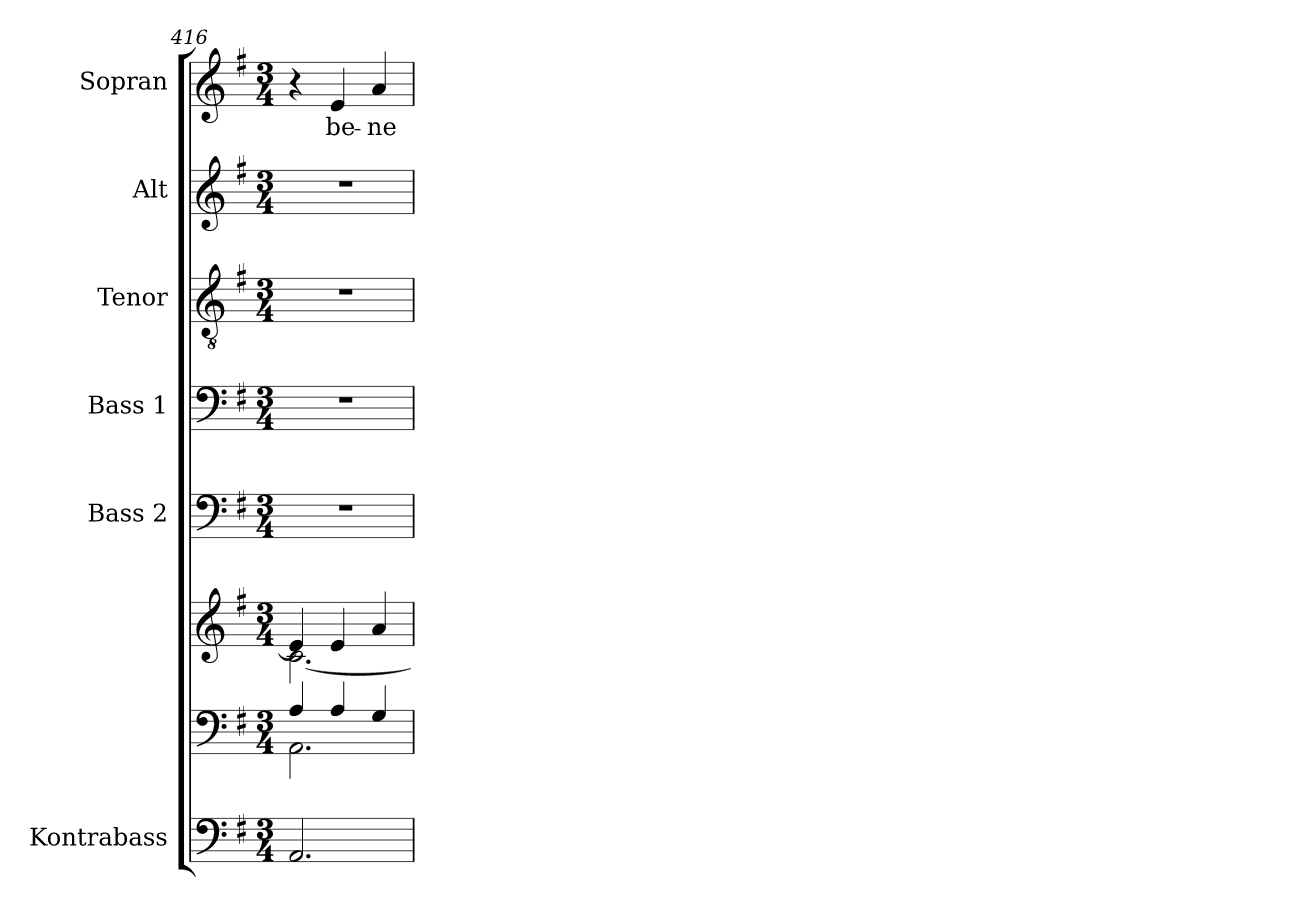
**kern	**kern	**kern	**kern	**kern	**kern	**kern	**kern	**text
*part7	*part6	*part6	*part5	*part4	*part3	*part2	*part1	*part1
*staff8	*staff7	*staff6	*staff5	*staff4	*staff3	*staff2	*staff1	*staff1
*I"Kontrabass	*	*	*I"Bass 2	*I"Bass 1	*I"Tenor	*I"Alt	*I"Sopran	*
*I'Kb.	*	*	*I'B. 2	*I'B. 1	*I'T.	*I'A.	*I'S.	*
*clefF4	*clefF4	*clefG2	*clefF4	*clefF4	*clefGv2	*clefG2	*clefG2	*
*ITrd7c12	*	*	*	*	*	*	*	*
*k[f#]	*k[f#]	*k[f#]	*k[f#]	*k[f#]	*k[f#]	*k[f#]	*k[f#]	*
*G:	*G:	*G:	*G:	*G:	*G:	*G:	*G:	*
*M3/4	*M3/4	*M3/4	*M3/4	*M3/4	*M3/4	*M3/4	*M3/4	*
=416	=416	=416	=416	=416	=416	=416	=416	=416
*	*^	*^	*	*	*	*	*	*
2.AAA/	4A/	2.AA\	4e/]	[<2.c\	2.r	2.r	2.r	2.r	4r	.
!	!	!	!	!	!	!	!	!	!	!LO:LY:b
.	4A/	.	4e/	.	.	.	.	.	4e/	be-
!	!	!	!	!	!	!	!	!	!	!LO:LY:b
.	4G/	.	4a/	.	.	.	.	.	4a/	-ne-
*	*v	*v	*	*	*	*	*	*	*	*
*	*	*v	*v	*	*	*	*	*	*
=	=	=	=	=	=	=	=	=
*-	*-	*-	*-	*-	*-	*-	*-	*-
